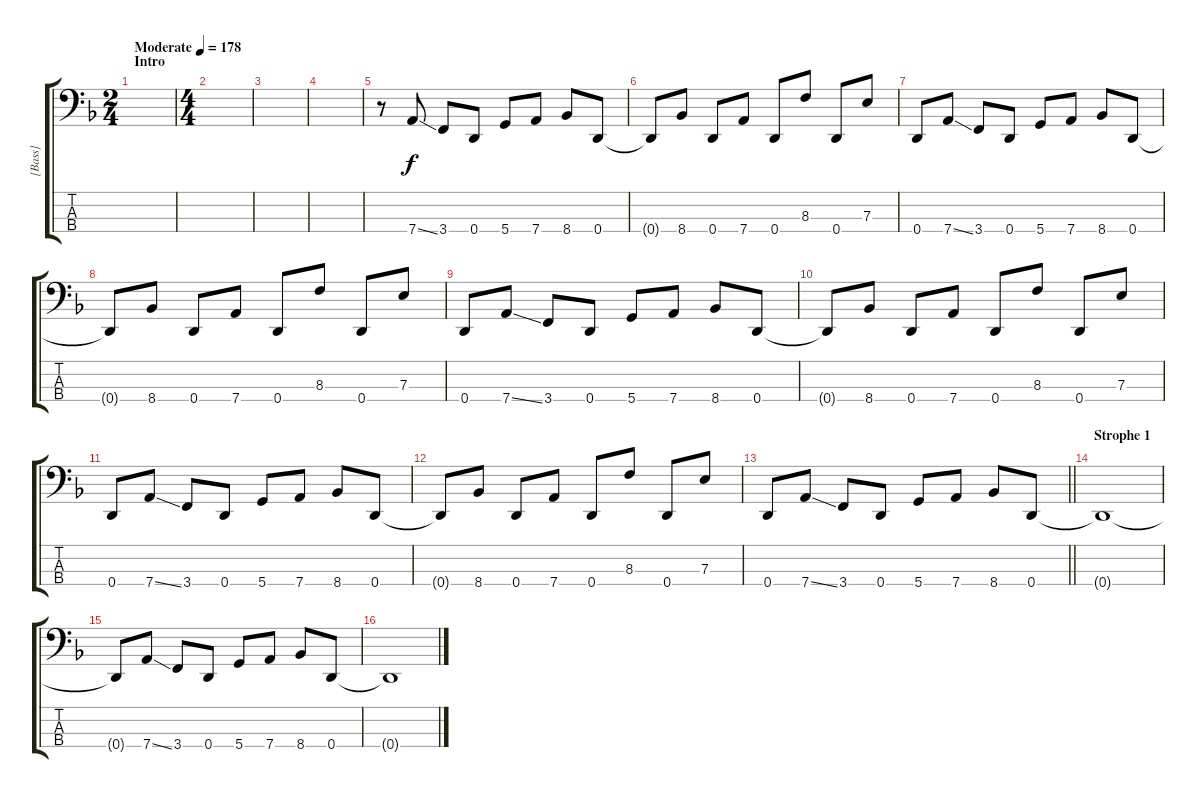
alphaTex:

\track ("[Bass]" "[Bass]") {instrument electricbassfinger}
\staff {score tabs}
\tuning (G2 D2 A1 D1) {hide}
\ts (2 4)
\section ("" "Intro")
\tempo (178 "Moderate")
\clef f4
\ks dminor
|
\ts (4 4)
|
|
|
r.8 7.4{ss}.8 3.4.8 0.4.8 5.4.8 7.4.8 8.4.8 0.4.8 |
0.4{t}.8 8.4.8 0.4.8 7.4.8 0.4.8 8.3.8 0.4.8 7.3.8 |
0.4.8 7.4{ss}.8 3.4.8 0.4.8 5.4.8 7.4.8 8.4.8 0.4.8 |
0.4{t}.8 8.4.8 0.4.8 7.4.8 0.4.8 8.3.8 0.4.8 7.3.8 |
0.4.8 7.4{ss}.8 3.4.8 0.4.8 5.4.8 7.4.8 8.4.8 0.4.8 |
0.4{t}.8 8.4.8 0.4.8 7.4.8 0.4.8 8.3.8 0.4.8 7.3.8 |
0.4.8 7.4{ss}.8 3.4.8 0.4.8 5.4.8 7.4.8 8.4.8 0.4.8 |
0.4{t}.8 8.4.8 0.4.8 7.4.8 0.4.8 8.3.8 0.4.8 7.3.8 |
\barLineRight lightlight
0.4.8 7.4{ss}.8 3.4.8 0.4.8 5.4.8 7.4.8 8.4.8 0.4.8 |
\section ("" "Strophe 1")
0.4{t}.1 |
0.4{t}.8 7.4{ss}.8 3.4.8 0.4.8 5.4.8 7.4.8 8.4.8 0.4.8 |
0.4{t}.1
